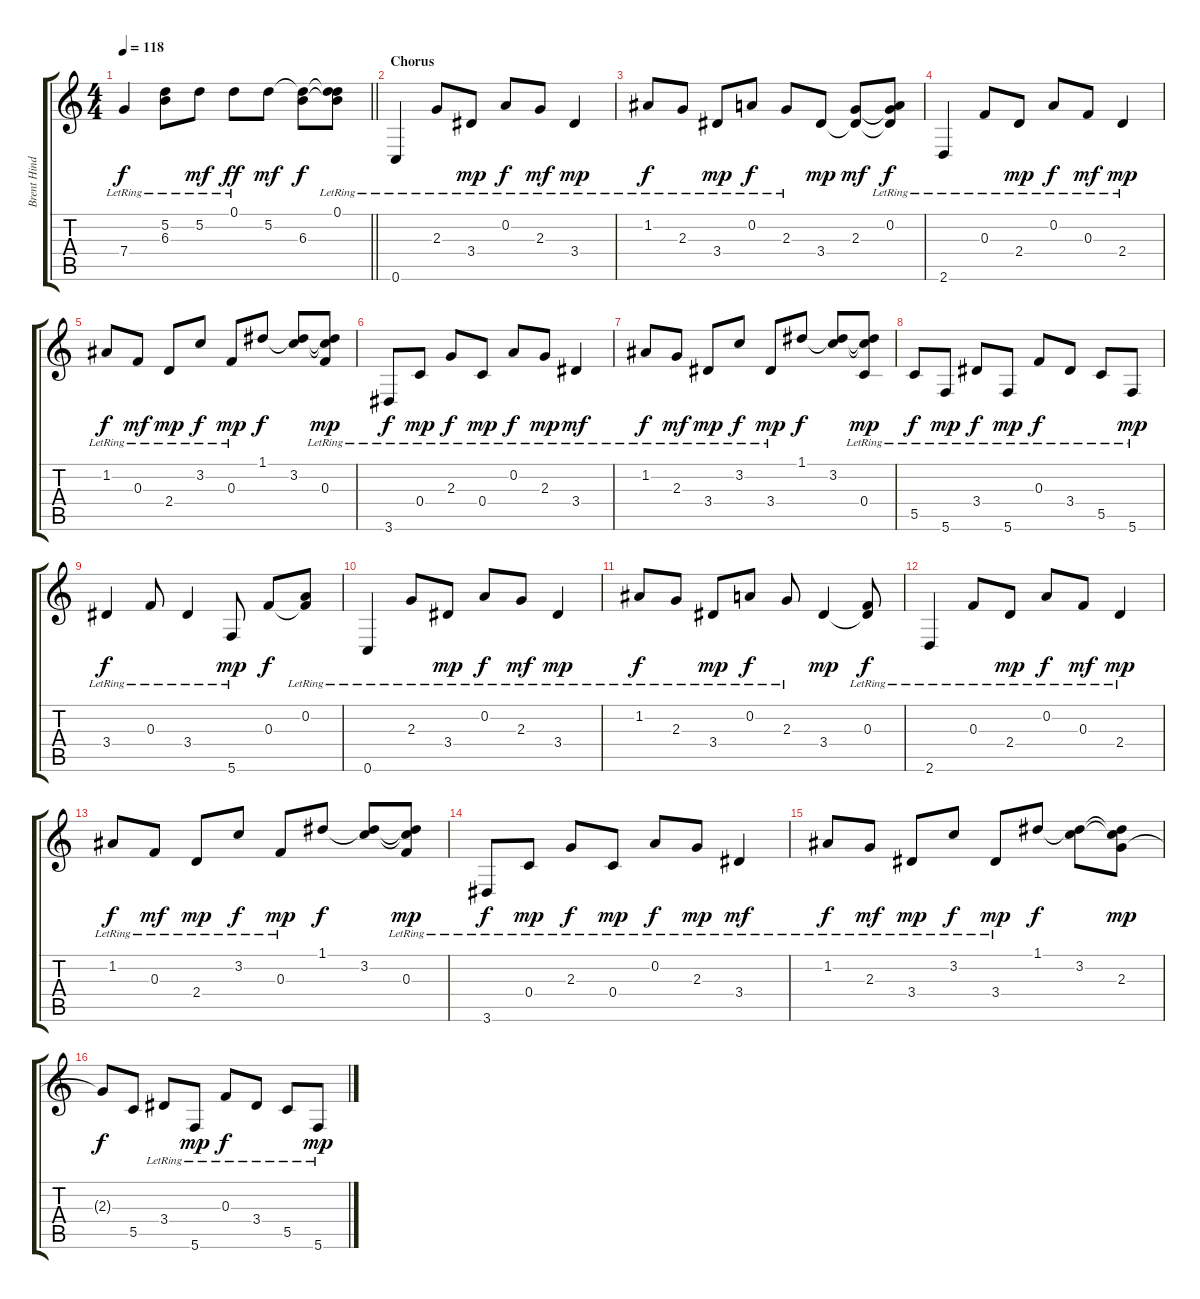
\track ("Brent Hinds - Guitar (Acoustic)" "Brent Hind") {instrument acousticguitarsteel}
\staff {score tabs}
\tuning (D4 A3 F3 C3 G2 C2) {hide}
\ts (4 4)
\tempo 118
\clef g2
\barLineRight lightlight
\ks c
7.4{lr}.4{dy f} (5.2{lr} 6.3{lr}).8 5.2{lr}.8{dy mf} 0.1{lr}.8{dy ff} 5.2.8{dy mf} (5.2{t} 6.3).8{dy f} (0.1{lr} 5.2{t} 6.3{t}).8 |
\section ("" "Chorus")
0.6{lr}.4 2.3{lr}.8 3.4{lr}.8{dy mp} 0.2{lr}.8{dy f} 2.3{lr}.8{dy mf} 3.4{lr}.4{dy mp} |
1.2{lr}.8{dy f} 2.3{lr}.8 3.4{lr}.8{dy mp} 0.2{lr}.8{dy f} 2.3{lr}.8 3.4.8{dy mp} (2.3 3.4{t}).8{dy mf} (0.2{lr} 2.3{t} 3.4{t}).8{dy f} |
2.6{lr}.4 0.3{lr}.8 2.4{lr}.8{dy mp} 0.2{lr}.8{dy f} 0.3{lr}.8{dy mf} 2.4{lr}.4{dy mp} |
1.2{lr}.8{dy f} 0.3{lr}.8{dy mf} 2.4{lr}.8{dy mp} 3.2{lr}.8{dy f} 0.3{lr}.8{dy mp} 1.1.8{dy f} (1.1{t} 3.2).8 (1.1{t} 3.2{t} 0.3{lr}).8{dy mp} |
3.6{lr}.8{dy f} 0.4{lr}.8{dy mp} 2.3{lr}.8{dy f} 0.4{lr}.8{dy mp} 0.2{lr}.8{dy f} 2.3{lr}.8{dy mp} 3.4{lr}.4{dy mf} |
1.2{lr}.8{dy f} 2.3{lr}.8{dy mf} 3.4{lr}.8{dy mp} 3.2{lr}.8{dy f} 3.4{lr}.8{dy mp} 1.1.8{dy f} (1.1{t} 3.2).8 (1.1{t} 3.2{t} 0.4{lr}).8{dy mp} |
5.5{lr}.8{dy f} 5.6{lr}.8{dy mp} 3.4{lr}.8{dy f} 5.6{lr}.8{dy mp} 0.3{lr}.8{dy f} 3.4{lr}.8 5.5{lr}.8 5.6{lr}.8{dy mp} |
3.4{lr}.4{dy f} 0.3{lr}.8 3.4{lr}.4 5.6{lr}.8{dy mp} 0.3.8{dy f} (0.2{lr} 0.3{t}).8 |
0.6{lr}.4 2.3{lr}.8 3.4{lr}.8{dy mp} 0.2{lr}.8{dy f} 2.3{lr}.8{dy mf} 3.4{lr}.4{dy mp} |
1.2{lr}.8{dy f} 2.3{lr}.8 3.4{lr}.8{dy mp} 0.2{lr}.8{dy f} 2.3{lr}.8 3.4.4{dy mp} (0.3{lr} 3.4{t}).8{dy f} |
2.6{lr}.4 0.3{lr}.8 2.4{lr}.8{dy mp} 0.2{lr}.8{dy f} 0.3{lr}.8{dy mf} 2.4{lr}.4{dy mp} |
1.2{lr}.8{dy f} 0.3{lr}.8{dy mf} 2.4{lr}.8{dy mp} 3.2{lr}.8{dy f} 0.3{lr}.8{dy mp} 1.1.8{dy f} (1.1{t} 3.2).8 (1.1{t} 3.2{t} 0.3{lr}).8{dy mp} |
3.6{lr}.8{dy f} 0.4{lr}.8{dy mp} 2.3{lr}.8{dy f} 0.4{lr}.8{dy mp} 0.2{lr}.8{dy f} 2.3{lr}.8{dy mp} 3.4{lr}.4{dy mf} |
1.2{lr}.8{dy f} 2.3{lr}.8{dy mf} 3.4{lr}.8{dy mp} 3.2{lr}.8{dy f} 3.4{lr}.8{dy mp} 1.1.8{dy f} (1.1{t} 3.2).8 (1.1{t} 3.2{t} 2.3).8{dy mp} |
2.3{t}.8{dy f} 5.5.8 3.4{lr}.8 5.6{lr}.8{dy mp} 0.3{lr}.8{dy f} 3.4{lr}.8 5.5{lr}.8 5.6{lr}.8{dy mp}
